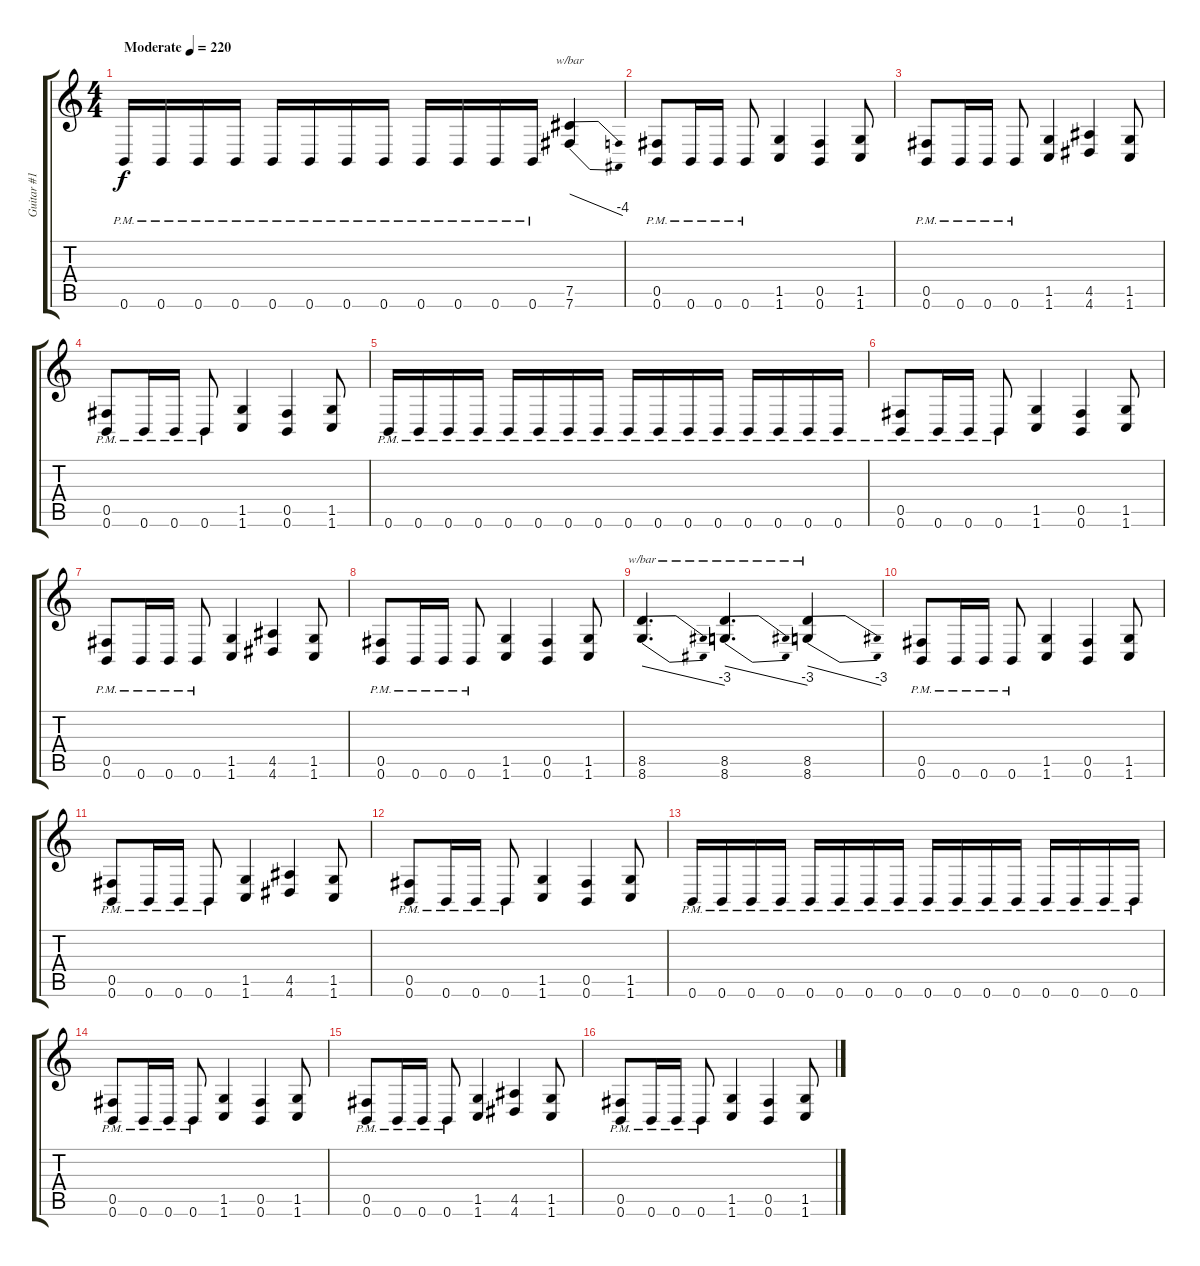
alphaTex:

\track ("Guitar #1" "Guitar #1") {instrument distortionguitar}
\staff {score tabs}
\tuning (D4 Ab3 E3 B2 Gb2 B1) {hide}
\ts (4 4)
\tempo (220 "Moderate")
\clef g2
\ks c
0.6{pm}.16{dy f instrument distortionguitar} 0.6{pm}.16 0.6{pm}.16 0.6{pm}.16 0.6{pm}.16 0.6{pm}.16 0.6{pm}.16 0.6{pm}.16 0.6{pm}.16 0.6{pm}.16 0.6{pm}.16 0.6{pm}.16 (7.5 7.6).4{tbe (dive default 0 0 60 -16)} |
(0.5{pm} 0.6{pm}).8 0.6{pm}.16 0.6{pm}.16 0.6{pm}.8 (1.5 1.6).4 (0.5 0.6).4 (1.5 1.6).8 |
(0.5{pm} 0.6{pm}).8 0.6{pm}.16 0.6{pm}.16 0.6{pm}.8 (1.5 1.6).4 (4.5 4.6).4 (1.5 1.6).8 |
(0.5{pm} 0.6{pm}).8 0.6{pm}.16 0.6{pm}.16 0.6{pm}.8 (1.5 1.6).4 (0.5 0.6).4 (1.5 1.6).8 |
0.6{pm}.16 0.6{pm}.16 0.6{pm}.16 0.6{pm}.16 0.6{pm}.16 0.6{pm}.16 0.6{pm}.16 0.6{pm}.16 0.6{pm}.16 0.6{pm}.16 0.6{pm}.16 0.6{pm}.16 0.6{pm}.16 0.6{pm}.16 0.6{pm}.16 0.6{pm}.16 |
(0.5{pm} 0.6{pm}).8 0.6{pm}.16 0.6{pm}.16 0.6{pm}.8 (1.5 1.6).4 (0.5 0.6).4 (1.5 1.6).8 |
(0.5{pm} 0.6{pm}).8 0.6{pm}.16 0.6{pm}.16 0.6{pm}.8 (1.5 1.6).4 (4.5 4.6).4 (1.5 1.6).8 |
(0.5{pm} 0.6{pm}).8 0.6{pm}.16 0.6{pm}.16 0.6{pm}.8 (1.5 1.6).4 (0.5 0.6).4 (1.5 1.6).8 |
(8.5 8.6).4{d tbe (dive default 0 0 60 -12)} (8.5 8.6).4{d tbe (dive default 0 0 60 -12)} (8.5 8.6).4{tbe (dive default 0 0 60 -12)} |
(0.5{pm} 0.6{pm}).8 0.6{pm}.16 0.6{pm}.16 0.6{pm}.8 (1.5 1.6).4 (0.5 0.6).4 (1.5 1.6).8 |
(0.5{pm} 0.6{pm}).8 0.6{pm}.16 0.6{pm}.16 0.6{pm}.8 (1.5 1.6).4 (4.5 4.6).4 (1.5 1.6).8 |
(0.5{pm} 0.6{pm}).8 0.6{pm}.16 0.6{pm}.16 0.6{pm}.8 (1.5 1.6).4 (0.5 0.6).4 (1.5 1.6).8 |
0.6{pm}.16 0.6{pm}.16 0.6{pm}.16 0.6{pm}.16 0.6{pm}.16 0.6{pm}.16 0.6{pm}.16 0.6{pm}.16 0.6{pm}.16 0.6{pm}.16 0.6{pm}.16 0.6{pm}.16 0.6{pm}.16 0.6{pm}.16 0.6{pm}.16 0.6{pm}.16 |
(0.5{pm} 0.6{pm}).8 0.6{pm}.16 0.6{pm}.16 0.6{pm}.8 (1.5 1.6).4 (0.5 0.6).4 (1.5 1.6).8 |
(0.5{pm} 0.6{pm}).8 0.6{pm}.16 0.6{pm}.16 0.6{pm}.8 (1.5 1.6).4 (4.5 4.6).4 (1.5 1.6).8 |
(0.5{pm} 0.6{pm}).8 0.6{pm}.16 0.6{pm}.16 0.6{pm}.8 (1.5 1.6).4 (0.5 0.6).4 (1.5 1.6).8
